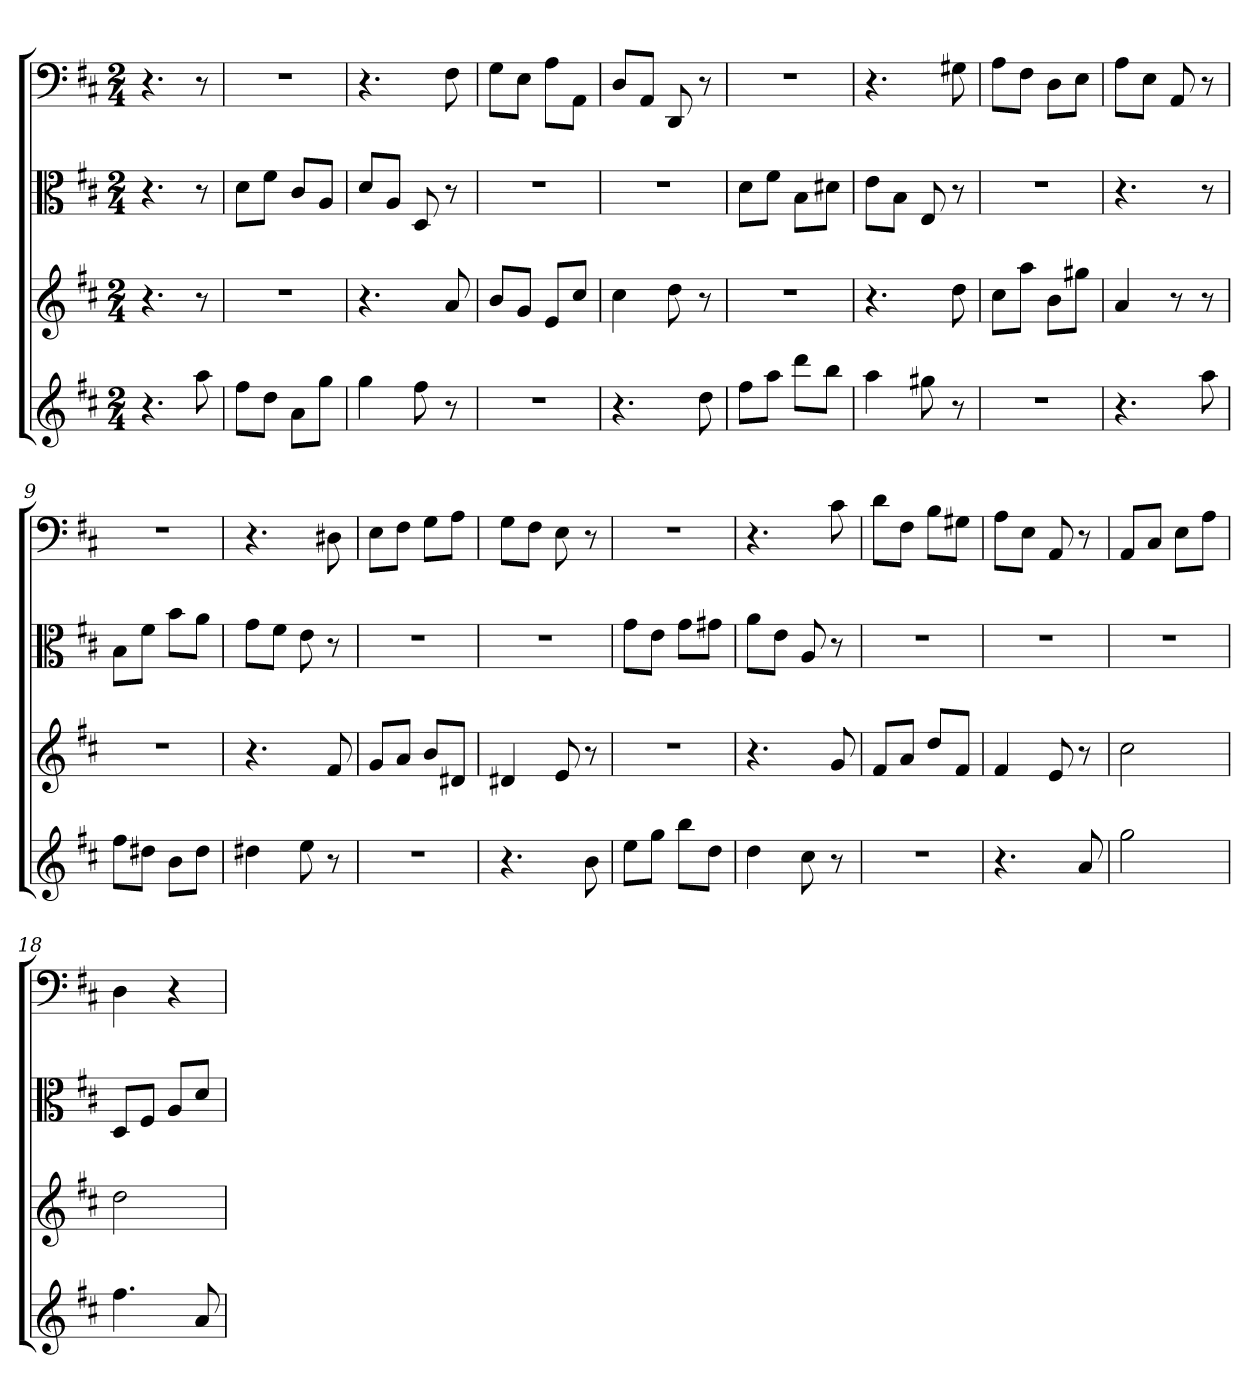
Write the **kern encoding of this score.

**kern	**kern	**kern	**kern
*part4	*part3	*part2	*part1
*staff4	*staff3	*staff2	*staff1
*	*	*clefC3	*clefF4
*k[f#c#]	*k[f#c#]	*k[f#c#]	*k[f#c#]
*D:	*D:	*D:	*D:
*M2/4	*M2/4	*M2/4	*M2/4
=	=	=	=
4.r	4.r	4.r	4.r
8aa	8r	8r	8r
=1	=1	=1	=1
8ff#L	2r	8d\L	2r
8ddJ	.	8f#\J	.
8aL	.	8c#/L	.
8ggJ	.	8A/J	.
=2	=2	=2	=2
4gg	4.r	8d/L	4.r
.	.	8A/J	.
8ff#	.	8D	.
8r	8a	8r	8F#
=3	=3	=3	=3
2r	8bL	2r	8G\L
.	8gJ	.	8E\J
.	8eL	.	8A\L
.	8cc#J	.	8AA\J
=4	=4	=4	=4
4.r	4cc#	2r	8D/L
.	.	.	8AA/J
.	8dd	.	8DD
8dd	8r	.	8r
=5	=5	=5	=5
8ff#L	2r	8d\L	2r
8aaJ	.	8f#\J	.
8dddL	.	8B\L	.
8bbJ	.	8d#X\J	.
=6	=6	=6	=6
4aa	4.r	8e\L	4.r
.	.	8B\J	.
8gg#X	.	8E	.
8r	8dd	8r	8G#X
=7	=7	=7	=7
2r	8cc#L	2r	8A\L
.	8aaJ	.	8F#\J
.	8bL	.	8D\L
.	8gg#XJ	.	8E\J
=8	=8	=8	=8
4.r	4a	4.r	8A\L
.	.	.	8E\J
.	8r	.	8AA
8aa	8r	8r	8r
=9	=9	=9	=9
8ff#L	2r	8B\L	2r
8dd#XJ	.	8f#\J	.
8bL	.	8b\L	.
8dd#J	.	8a\J	.
=10	=10	=10	=10
4dd#X	4.r	8g\L	4.r
.	.	8f#\J	.
8ee	.	8e	.
8r	8f#	8r	8D#X
=11	=11	=11	=11
2r	8gL	2r	8E\L
.	8aJ	.	8F#\J
.	8bL	.	8G\L
.	8d#XJ	.	8A\J
=12	=12	=12	=12
4.r	4d#X	2r	8G\L
.	.	.	8F#\J
.	8e	.	8E
8b	8r	.	8r
=13	=13	=13	=13
8eeL	2r	8g\L	2r
8ggJ	.	8e\J	.
8bbL	.	8g\L	.
8ddJ	.	8g#X\J	.
=14	=14	=14	=14
4dd	4.r	8a\L	4.r
.	.	8e\J	.
8cc#	.	8A	.
8r	8g	8r	8c#
=15	=15	=15	=15
2r	8f#L	2r	8d\L
.	8aJ	.	8F#\J
.	8ddL	.	8B\L
.	8f#J	.	8G#X\J
=16	=16	=16	=16
4.r	4f#	2r	8A\L
.	.	.	8E\J
.	8e	.	8AA
8a	8r	.	8r
=17	=17	=17	=17
2gg	2cc#	2r	8AA/L
.	.	.	8C#/J
.	.	.	8E\L
.	.	.	8A\J
=18	=18	=18	=18
4.ff#	2dd	8D/L	4D
.	.	8F#/J	.
.	.	8A/L	4r
8a	.	8d/J	.
=	=	=	=
*-	*-	*-	*-
